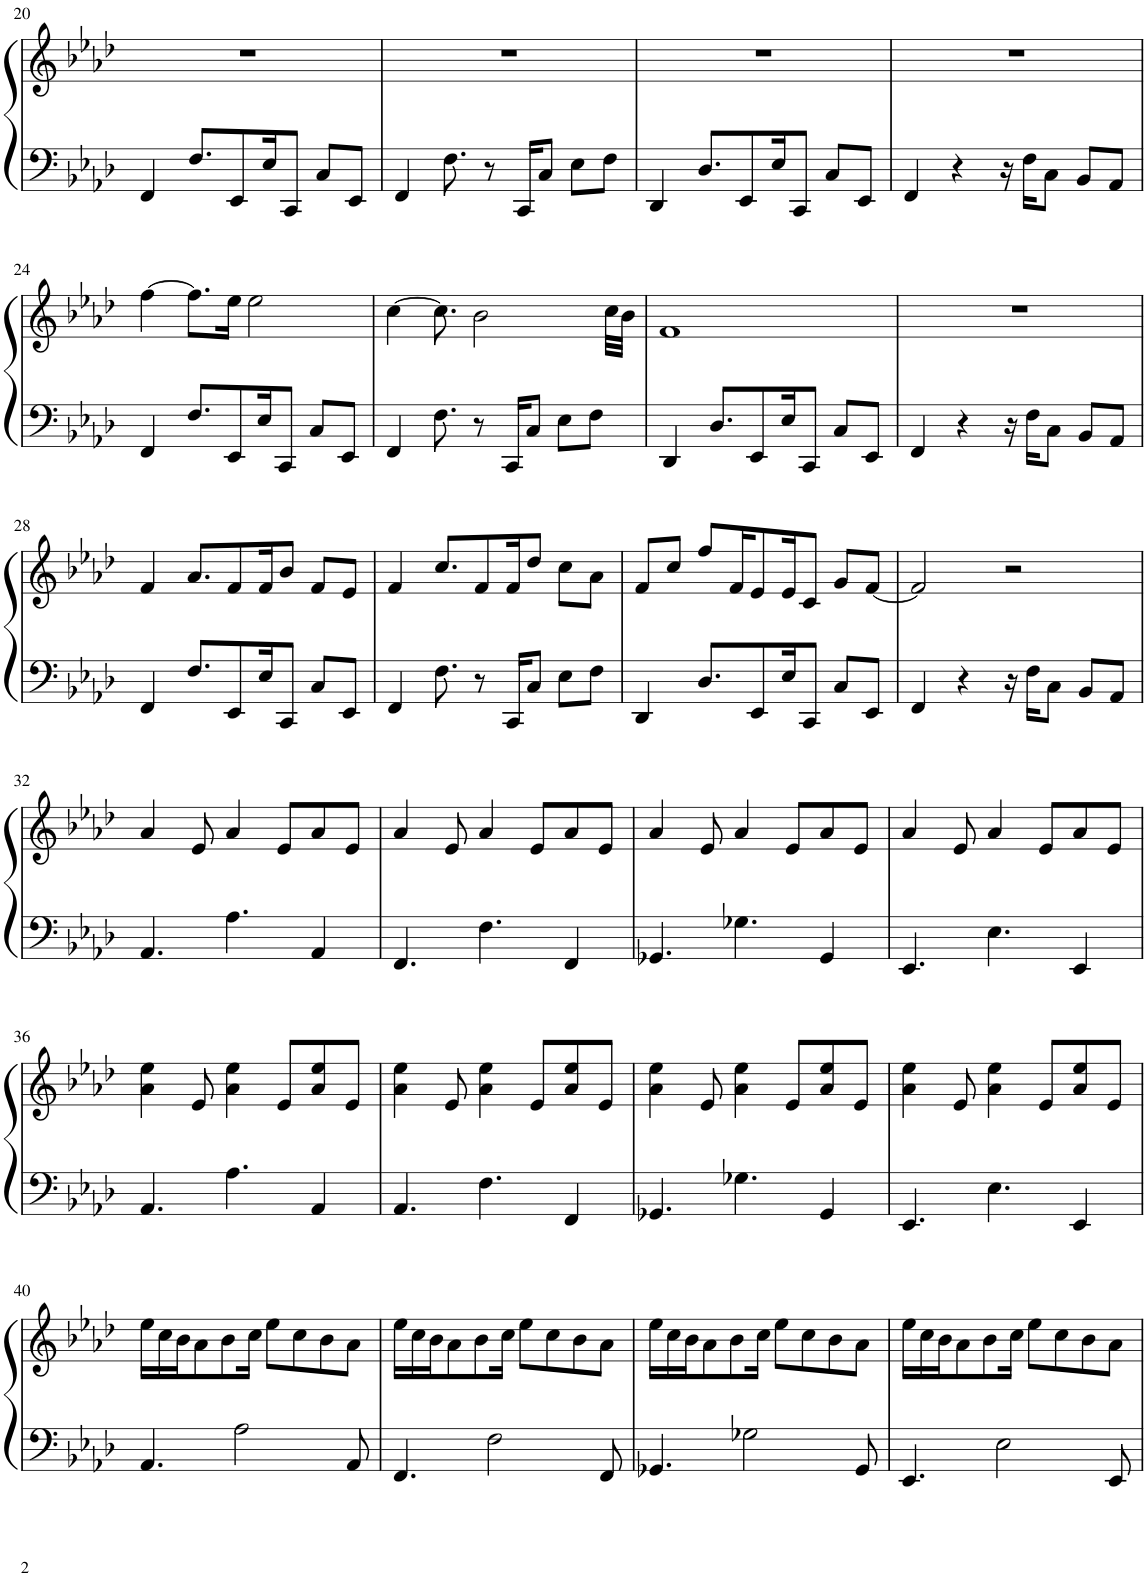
**kern	**kern
*part1	*part1
*staff2	*staff1
*I"Piano	*
*I'Pno.	*
!!LO:PB:g=z
*clefF4	*clefG2
*k[b-e-a-d-]	*k[b-e-a-d-]
*M4/4	*M4/4
=20	=20
4FF/	1r
8.F/L	.
8EE-/	.
16E-/K	.
8CC/J	.
8C/L	.
8EE-/J	.
=21	=21
4FF/	1r
8.F\	.
8r	.
16CC/KL	.
8C/J	.
8E-\L	.
8F\J	.
=22	=22
4DD-/	1r
8.D-/L	.
8EE-/	.
16E-/K	.
8CC/J	.
8C/L	.
8EE-/J	.
=23	=23
4FF/	1r
4r	.
16r	.
16F\KL	.
8C\J	.
8BB-/L	.
8AA-/J	.
!!LO:LB:g=z
=24	=24
4FF/	[4ff\
8.F/L	8.ff\L]
8EE-/	16ee-\Jk
.	2ee-\
16E-/K	.
8CC/J	.
8C/L	.
8EE-/J	.
=25	=25
4FF/	[4cc\
8.F\	8.cc\]
8r	2b-\
16CC/KL	.
8C/J	.
8E-\L	.
8F\J	.
.	32cc\LLL
.	32b-\JJJ
=26	=26
4DD-/	1f
8.D-/L	.
8EE-/	.
16E-/K	.
8CC/J	.
8C/L	.
8EE-/J	.
=27	=27
4FF/	1r
4r	.
16r	.
16F\KL	.
8C\J	.
8BB-/L	.
8AA-/J	.
!!LO:LB:g=z
=28	=28
4FF/	4f/
8.F/L	8.a-/L
8EE-/	8f/
16E-/K	16f/K
8CC/J	8b-/J
8C/L	8f/L
8EE-/J	8e-/J
=29	=29
4FF/	4f/
8.F\	8.cc/L
8r	8f/
16CC/KL	16f/K
8C/J	8dd-/J
8E-\L	8cc\L
8F\J	8a-\J
=30	=30
4DD-/	8f/L
.	8cc/J
8.D-/L	8ff/L
.	16f/K
8EE-/	8e-/
16E-/K	16e-/K
8CC/J	8c/J
8C/L	8g/L
8EE-/J	[8f/J
=31	=31
4FF/	2f/]
4r	.
16r	2r
16F\KL	.
8C\J	.
8BB-/L	.
8AA-/J	.
!!LO:LB:g=z
=32	=32
4.AA-/	4a-/
.	8e-/
4.A-\	4a-/
.	8e-/L
4AA-/	8a-/
.	8e-/J
=33	=33
4.FF/	4a-/
.	8e-/
4.F\	4a-/
.	8e-/L
4FF/	8a-/
.	8e-/J
=34	=34
4.GG-X/	4a-/
.	8e-/
4.G-X\	4a-/
.	8e-/L
4GG-/	8a-/
.	8e-/J
=35	=35
4.EE-/	4a-/
.	8e-/
4.E-\	4a-/
.	8e-/L
4EE-/	8a-/
.	8e-/J
!!LO:LB:g=z
=36	=36
4.AA-/	4a-\ 4ee-\
.	8e-/
4.A-\	4a-\ 4ee-\
.	8e-/L
4AA-/	8a-/ 8ee-/
.	8e-/J
=37	=37
4.AA-/	4a-\ 4ee-\
.	8e-/
4.F\	4a-\ 4ee-\
.	8e-/L
4FF/	8a-/ 8ee-/
.	8e-/J
=38	=38
4.GG-X/	4a-\ 4ee-\
.	8e-/
4.G-X\	4a-\ 4ee-\
.	8e-/L
4GG-/	8a-/ 8ee-/
.	8e-/J
=39	=39
4.EE-/	4a-\ 4ee-\
.	8e-/
4.E-\	4a-\ 4ee-\
.	8e-/L
4EE-/	8a-/ 8ee-/
.	8e-/J
!!LO:LB:g=z
=40	=40
4.AA-/	16ee-\LL
.	16cc\
.	16b-\J
.	8a-\
.	8b-\
2A-\	.
.	16cc\Jk
.	8ee-\L
.	8cc\
.	8b-\
8AA-/	8a-\J
=41	=41
4.FF/	16ee-\LL
.	16cc\
.	16b-\J
.	8a-\
.	8b-\
2F\	.
.	16cc\Jk
.	8ee-\L
.	8cc\
.	8b-\
8FF/	8a-\J
=42	=42
4.GG-X/	16ee-\LL
.	16cc\
.	16b-\J
.	8a-\
.	8b-\
2G-X\	.
.	16cc\Jk
.	8ee-\L
.	8cc\
.	8b-\
8GG-/	8a-\J
=43	=43
4.EE-/	16ee-\LL
.	16cc\
.	16b-\J
.	8a-\
.	8b-\
2E-\	.
.	16cc\Jk
.	8ee-\L
.	8cc\
.	8b-\
8EE-/	8a-\J
=	=
*-	*-
